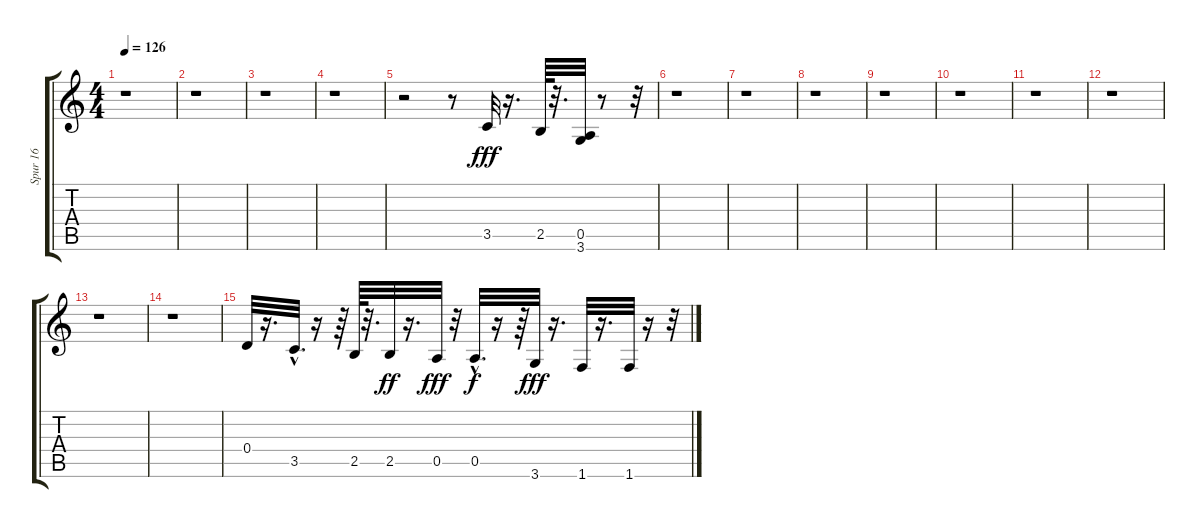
\track ("Spur 16" "Spur 16") {instrument acousticguitarnylon}
\staff {score tabs}
\tuning (E4 B3 G3 D3 A2 E2) {hide}
\ts (4 4)
\tempo 126
\clef g2
\ks c
r.1{dy fff} |
r.1 |
r.1 |
r.1 |
r.2 r.8 3.5.32{instrument acousticguitarnylon} r.16{d} 2.5.64 r.32{d} (0.5 3.6).32 r.8 r.32 |
r.1 |
r.1 |
r.1 |
r.1 |
r.1 |
r.1 |
r.1 |
r.1 |
r.1 |
0.4.32{instrument acousticguitarnylon} r.16{d} 3.5{hac}.32{d} r.16 r.64 2.5.64 r.32{d} 2.5.32{dy ff} r.16{d} 0.5.32{dy fff} r.32 0.5{hac}.32{d dy f} r.16 r.64 3.6.32{dy fff} r.16{d} 1.6.32 r.16{d} 1.6.32 r.16 r.32
